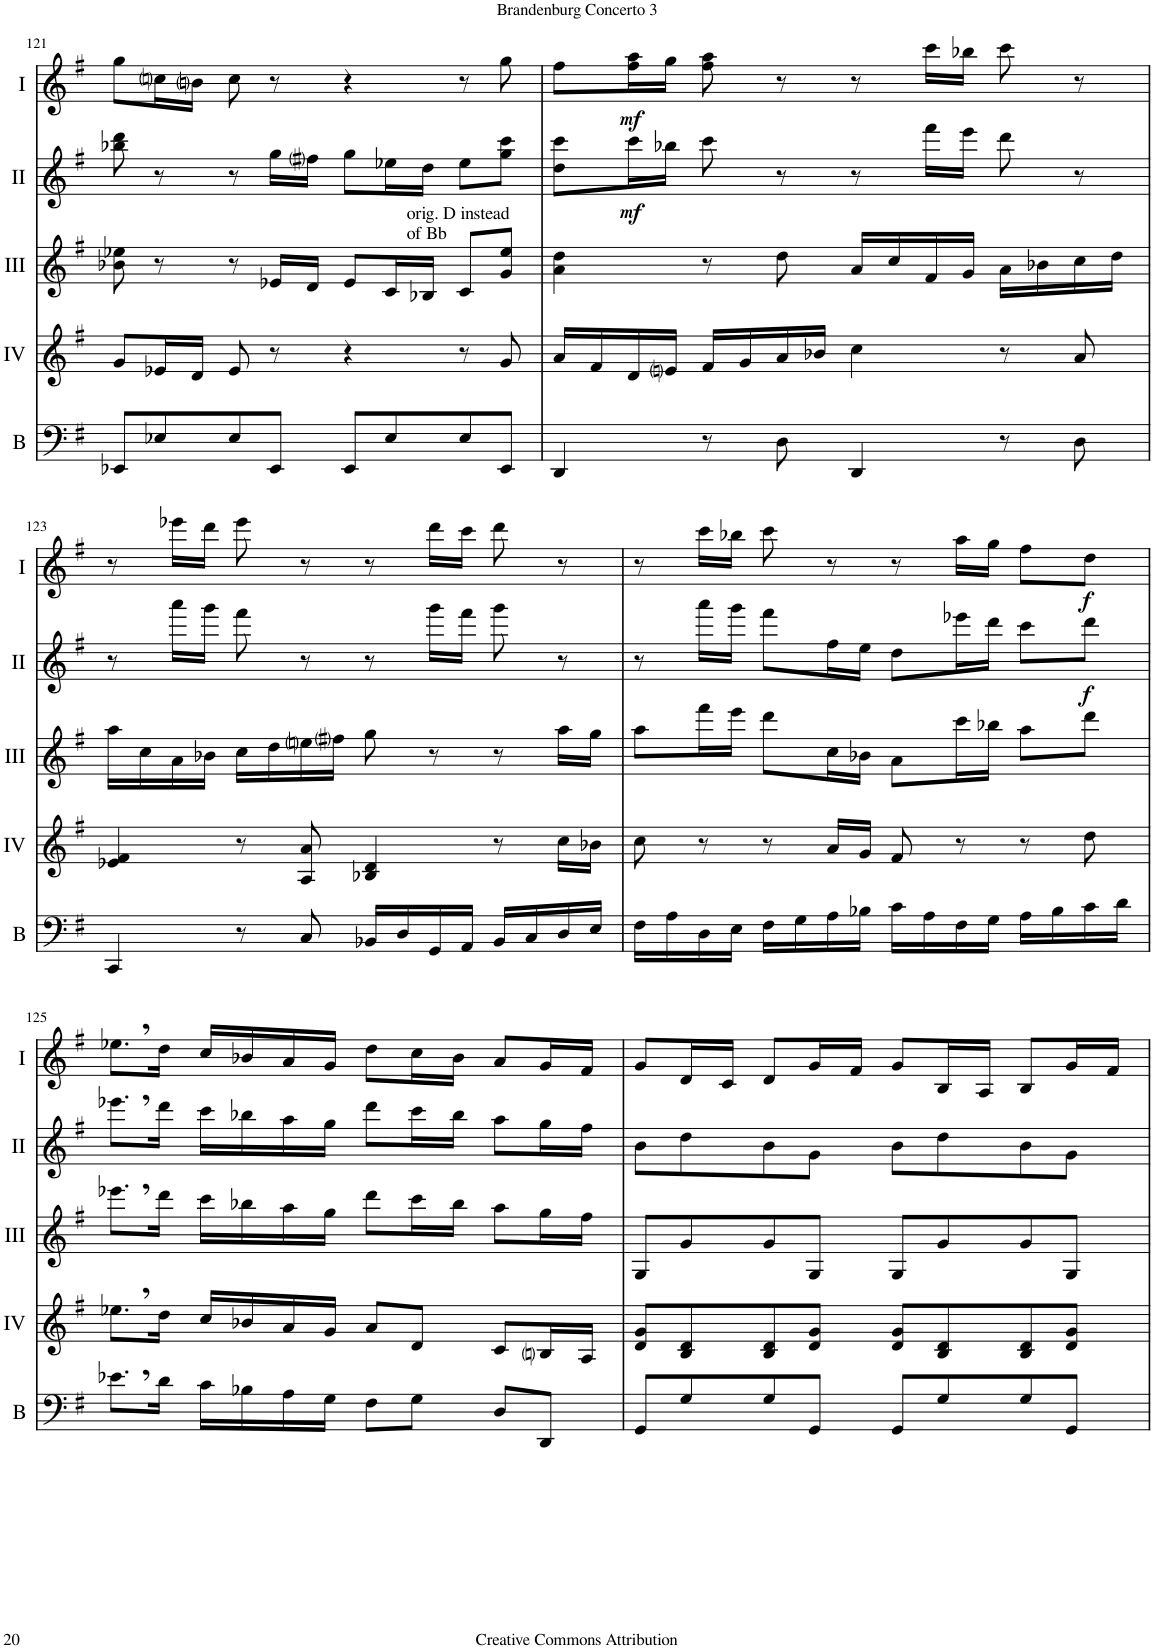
**kern	**kern	**kern	**kern	**dynam	**kern	**dynam
*part5	*part4	*part3	*part2	*part2	*part1	*part1
*staff5	*staff4	*staff3	*staff2	*staff2	*staff1	*staff1
*I"Bass	*I"Acc. 4	*I"Acc. 3	*I"Acc. 2	*	*I"Acc. 1	*
*I'B	*	*	*	*	*	*
!!LO:PB:g=z
*clefF4	*clefG2	*clefG2	*clefG2	*	*clefG2	*
*Trd7c12	*	*Trd7c12	*Trd7c12	*	*	*
*k[f#]	*k[f#]	*k[f#]	*k[f#]	*	*k[f#]	*
*M2/2	*M2/2	*M2/2	*M2/2	*	*M2/2	*
*met(c|)	*met(c|)	*met(c|)	*met(c|)	*	*met(c|)	*
=121	=121	=121	=121	=121	=121	=121
8EE-X/L	8g/L	8b-X\ 8ee-X\	8bb-X\ 8ddd\	.	8gg\L	.
8E-X/	16e-X/L	8r	8r	.	16ccni\L	.
.	16d/JJ	.	.	.	16bni\JJ	.
8E-/	8e-/	8r	8r	.	8cc\	.
8EE-/J	8r	16e-X/LL	16gg\LL	.	8r	.
.	.	16d/JJ	16ff#i\JJ	.	.	.
8EE-/L	4r	8e-/L	8gg\L	.	4r	.
8E-/	.	16c/L	16ee-X\L	.	.	.
!	!	!LO:TX:a:t=orig. D instead	!	!	!	!
!	!	!LO:TX:a:t=of Bb	!	!	!	!
.	.	16B-X/JJ	16dd\JJ	.	.	.
8E-/	8r	8c/L	8ee-\L	.	8r	.
8EE-/J	8g/	8g/ 8ee-/J	8gg\ 8ccc\J	.	8gg\	.
=122	=122	=122	=122	=122	=122	=122
4DD/	16a/LL	4a\ 4dd\	8dd\ 8ccc\L	.	8ff#\L	.
.	16f#/	.	.	.	.	.
!	!	!	!	!LO:DY:b	!	!LO:DY:b
.	16d/	.	16ccc\L	mf	16ff#\ 16aa\L	mf
.	16eni/JJ	.	16bb-X\JJ	.	16gg\JJ	.
8r	16f#/LL	8r	8ccc\	.	8ff#\ 8aa\	.
.	16g/	.	.	.	.	.
8D\	16a/	8dd\	8r	.	8r	.
.	16b-X/JJ	.	.	.	.	.
4DD/	4cc\	16a/LL	8r	.	8r	.
.	.	16cc/	.	.	.	.
.	.	16f#/	16fff#\LL	.	16ccc\LL	.
.	.	16g/JJ	16eee\JJ	.	16bb-X\JJ	.
8r	8r	16a\LL	8ddd\	.	8ccc\	.
.	.	16b-X\	.	.	.	.
8D\	8a/	16cc\	8r	.	8r	.
.	.	16dd\JJ	.	.	.	.
!!LO:LB:g=z
=123	=123	=123	=123	=123	=123	=123
4CC/	4e-X/ 4f#/	16aa\LL	8r	.	8r	.
.	.	16cc\	.	.	.	.
.	.	16a\	16aaa\LL	.	16eee-X\LL	.
.	.	16b-X\JJ	16ggg\JJ	.	16ddd\JJ	.
8r	8r	16cc\LL	8fff#\	.	8eee-\	.
.	.	16dd\	.	.	.	.
8C/	8A/ 8a/	16eeni\	8r	.	8r	.
.	.	16ff#i\JJ	.	.	.	.
16BB-X/LL	4B-X/ 4d/	8gg\	8r	.	8r	.
16D/	.	.	.	.	.	.
16GG/	.	8r	16ggg\LL	.	16ddd\LL	.
16AA/JJ	.	.	16fff#\JJ	.	16ccc\JJ	.
16BB-/LL	8r	8r	8ggg\	.	8ddd\	.
16C/	.	.	.	.	.	.
16D/	16cc\LL	16aa\LL	8r	.	8r	.
16E/JJ	16b-X\JJ	16gg\JJ	.	.	.	.
=124	=124	=124	=124	=124	=124	=124
16F#\LL	8cc\	8aa\L	8r	.	8r	.
16A\	.	.	.	.	.	.
16D\	8r	16fff#\L	16aaa\LL	.	16ccc\LL	.
16E\JJ	.	16eee\JJ	16ggg\JJ	.	16bb-X\JJ	.
16F#\LL	8r	8ddd\L	8fff#\L	.	8ccc\	.
16G\	.	.	.	.	.	.
16A\	16a/LL	16cc\L	16ff#\L	.	8r	.
16B-X\JJ	16g/JJ	16b-X\JJ	16ee\JJ	.	.	.
16c\LL	8f#/	8a\L	8dd\L	.	8r	.
16A\	.	.	.	.	.	.
16F#\	8r	16ccc\L	16eee-X\L	.	16aa\LL	.
16G\JJ	.	16bb-X\JJ	16ddd\JJ	.	16gg\JJ	.
16A\LL	8r	8aa\L	8ccc\L	.	8ff#\L	.
16B-\	.	.	.	.	.	.
!	!	!	!	!LO:DY:b	!	!LO:DY:b
16c\	8dd\	8ddd\J	8ddd\J	f	8dd\J	f
16d\JJ	.	.	.	.	.	.
!!LO:LB:g=z
=125	=125	=125	=125	=125	=125	=125
8.e-X,\L	8.ee-X,\L	8.eee-X,\L	8.eee-X,\L	.	8.ee-X,\L	.
16d\Jk	16dd\Jk	16ddd\Jk	16ddd\Jk	.	16dd\Jk	.
16c\LL	16cc/LL	16ccc\LL	16ccc\LL	.	16cc/LL	.
16B-X\	16b-X/	16bb-X\	16bb-X\	.	16b-X/	.
16A\	16a/	16aa\	16aa\	.	16a/	.
16G\JJ	16g/JJ	16gg\JJ	16gg\JJ	.	16g/JJ	.
8F#\L	8a/L	8ddd\L	8ddd\L	.	8dd\L	.
8G\J	8d/J	16ccc\L	16ccc\L	.	16cc\L	.
.	.	16bb-\JJ	16bb-\JJ	.	16b-\JJ	.
8D/L	8c/L	8aa\L	8aa\L	.	8a/L	.
8DD/J	16Bni/L	16gg\L	16gg\L	.	16g/L	.
.	16A/JJ	16ff#\JJ	16ff#\JJ	.	16f#/JJ	.
=126	=126	=126	=126	=126	=126	=126
8GG/L	8d/ 8g/L	8G/L	8b\L	.	8g/L	.
8G/	8B/ 8d/	8g/	8dd\	.	16d/L	.
.	.	.	.	.	16c/JJ	.
8G/	8B/ 8d/	8g/	8b\	.	8d/L	.
8GG/J	8d/ 8g/J	8G/J	8g\J	.	16g/L	.
.	.	.	.	.	16f#/JJ	.
8GG/L	8d/ 8g/L	8G/L	8b\L	.	8g/L	.
8G/	8B/ 8d/	8g/	8dd\	.	16B/L	.
.	.	.	.	.	16A/JJ	.
8G/	8B/ 8d/	8g/	8b\	.	8B/L	.
8GG/J	8d/ 8g/J	8G/J	8g\J	.	16g/L	.
.	.	.	.	.	16f#/JJ	.
=	=	=	=	=	=	=
*-	*-	*-	*-	*-	*-	*-
